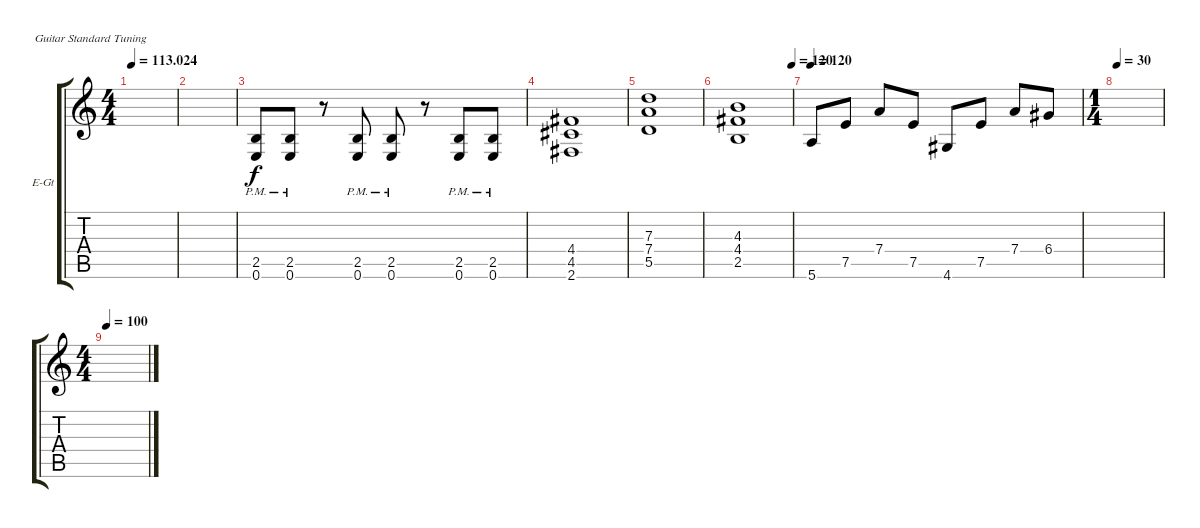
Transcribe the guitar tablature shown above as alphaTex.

\bracketExtendMode groupsimilarinstruments
\firstSystemTrackNameOrientation horizontal
\otherSystemsTrackNameOrientation horizontal
\track ("Соло-гитара (Мелисов Ю)" "E-Gt") {instrument overdrivenguitar}
\staff {score tabs}
\tuning (E4 B3 G3 D3 A2 E2)
\ts (4 4)
\tempo
113.024
\accidentals auto
\clef g2
\ottava regular
\simile none
\ks c
|
|
(2.5{pm} 0.6).8 (2.5{pm} 0.6).8 r.8 (2.5{pm} 0.6).8 (2.5{pm} 0.6).8 r.8 (2.5{pm} 0.6).8 (2.5{pm} 0.6).8 |
(4.4 4.5 2.6).1 |
(7.3 7.4 5.5).1 |
\tempo (120 1)
(4.3 4.4 2.5).1 |
\tempo 120
5.6.8 7.5.8 7.4.8 7.5.8 4.6.8 7.5.8 7.4.8 6.4.8 |
\ts (1 4)
\beaming (8 2)
\tempo 30
|
\ts (4 4)
\beaming (8 2 2 2 2)
\tempo 100
